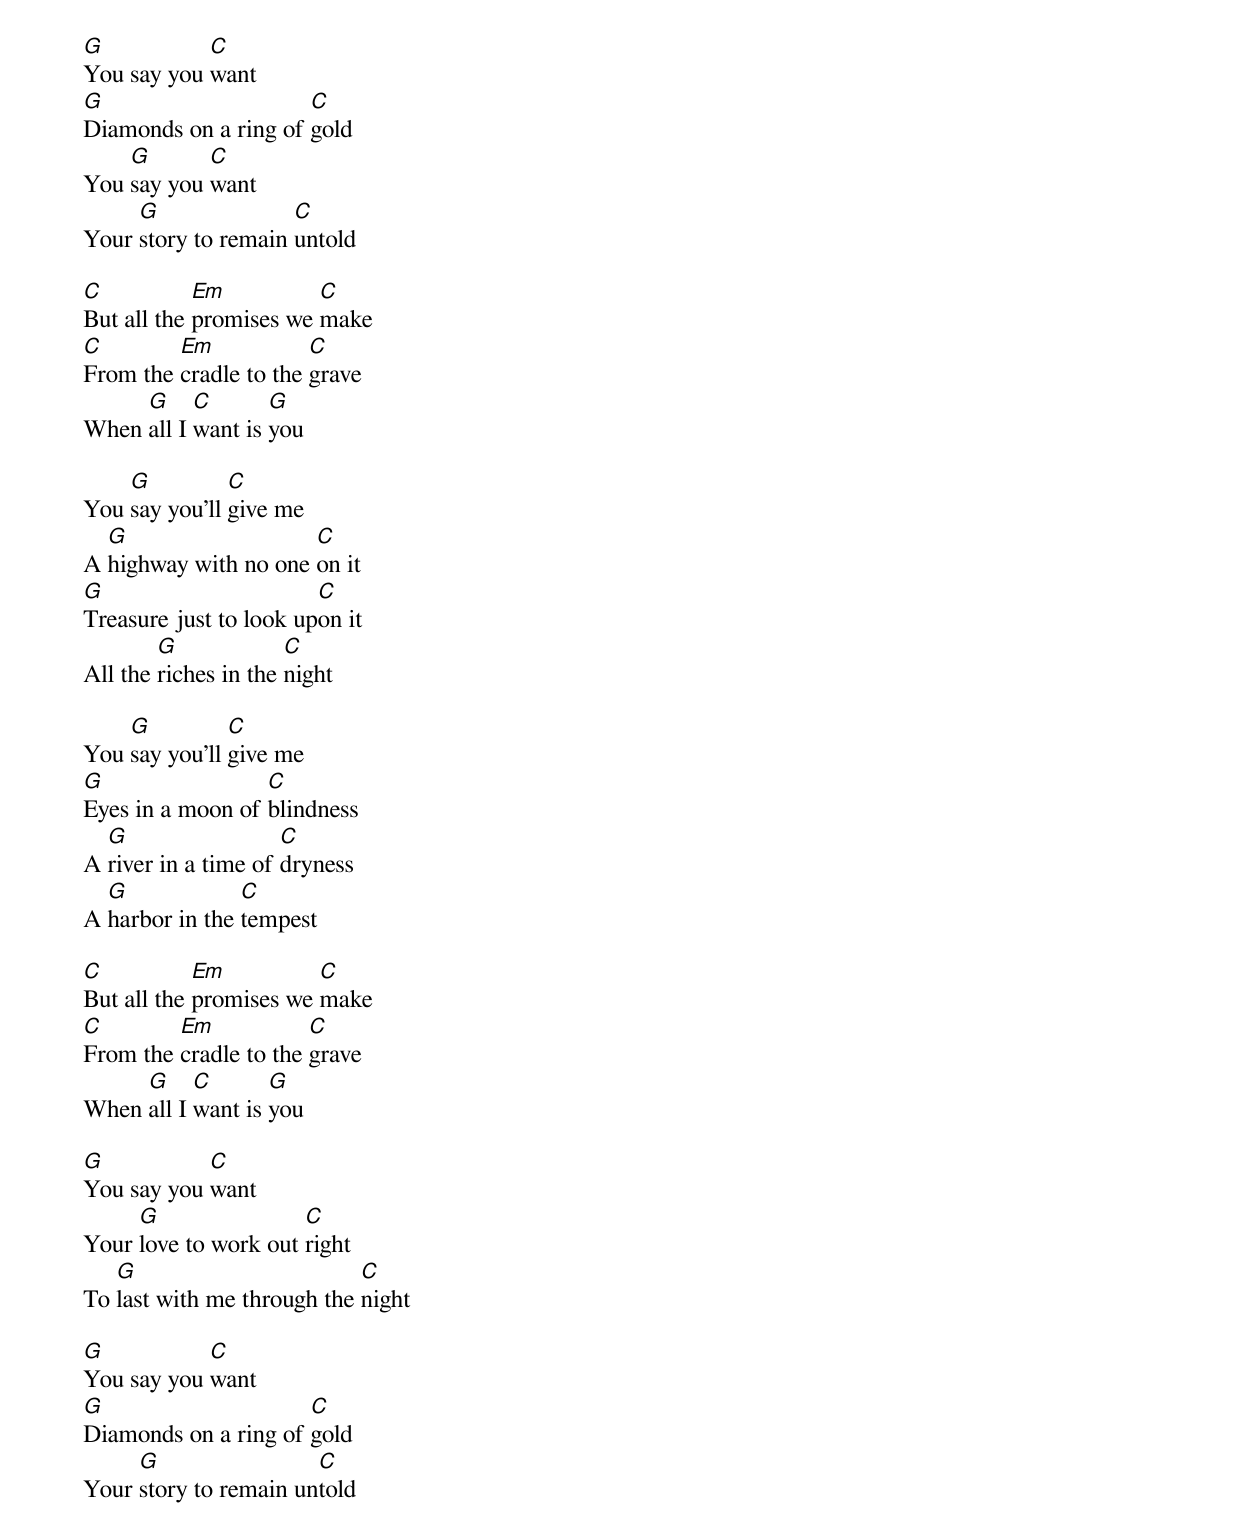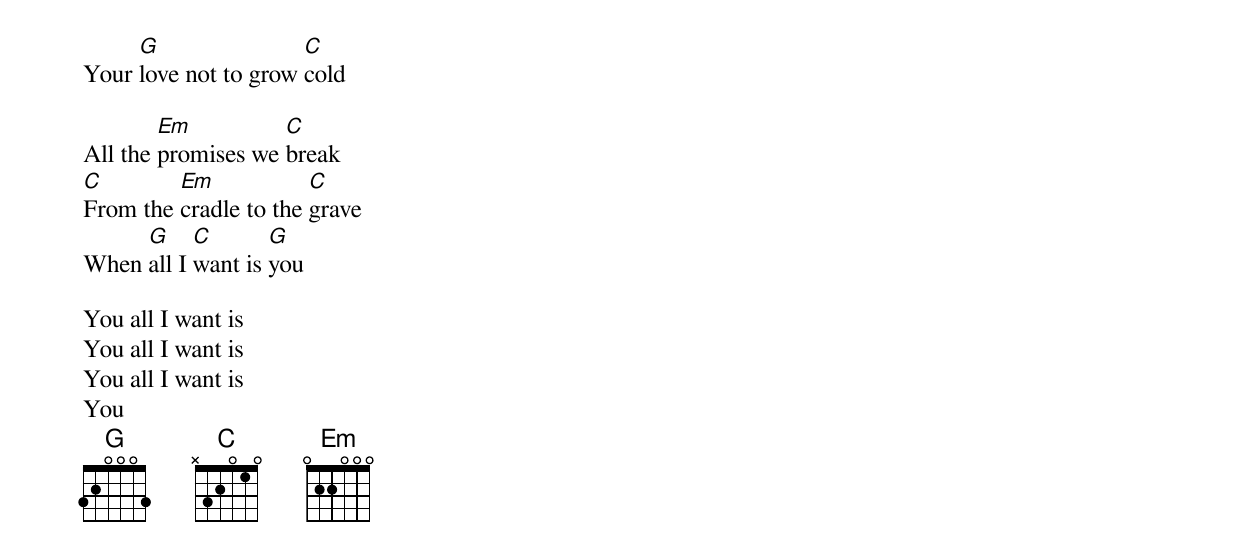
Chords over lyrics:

G           C
You say you want
G                     C
Diamonds on a ring of gold
    G       C
You say you want
     G               C
Your story to remain untold

C           Em          C
But all the promises we make
C        Em            C
From the cradle to the grave
     G     C       G
When all I want is you

    G          C
You say you'll give me
  G                   C
A highway with no one on it
G                       C
Treasure just to look upon it
        G             C
All the riches in the night

    G          C
You say you'll give me
G                 C
Eyes in a moon of blindness
  G                  C
A river in a time of dryness
  G             C
A harbor in the tempest

C           Em          C
But all the promises we make
C        Em            C
From the cradle to the grave
     G     C       G
When all I want is you

G           C
You say you want
     G                C
Your love to work out right
   G                        C
To last with me through the night

G           C
You say you want
G                     C
Diamonds on a ring of gold
     G                 C
Your story to remain untold
     G                C
Your love not to grow cold

        Em          C
All the promises we break
C        Em            C
From the cradle to the grave
     G     C       G
When all I want is you

You all I want is
You all I want is
You all I want is
You
